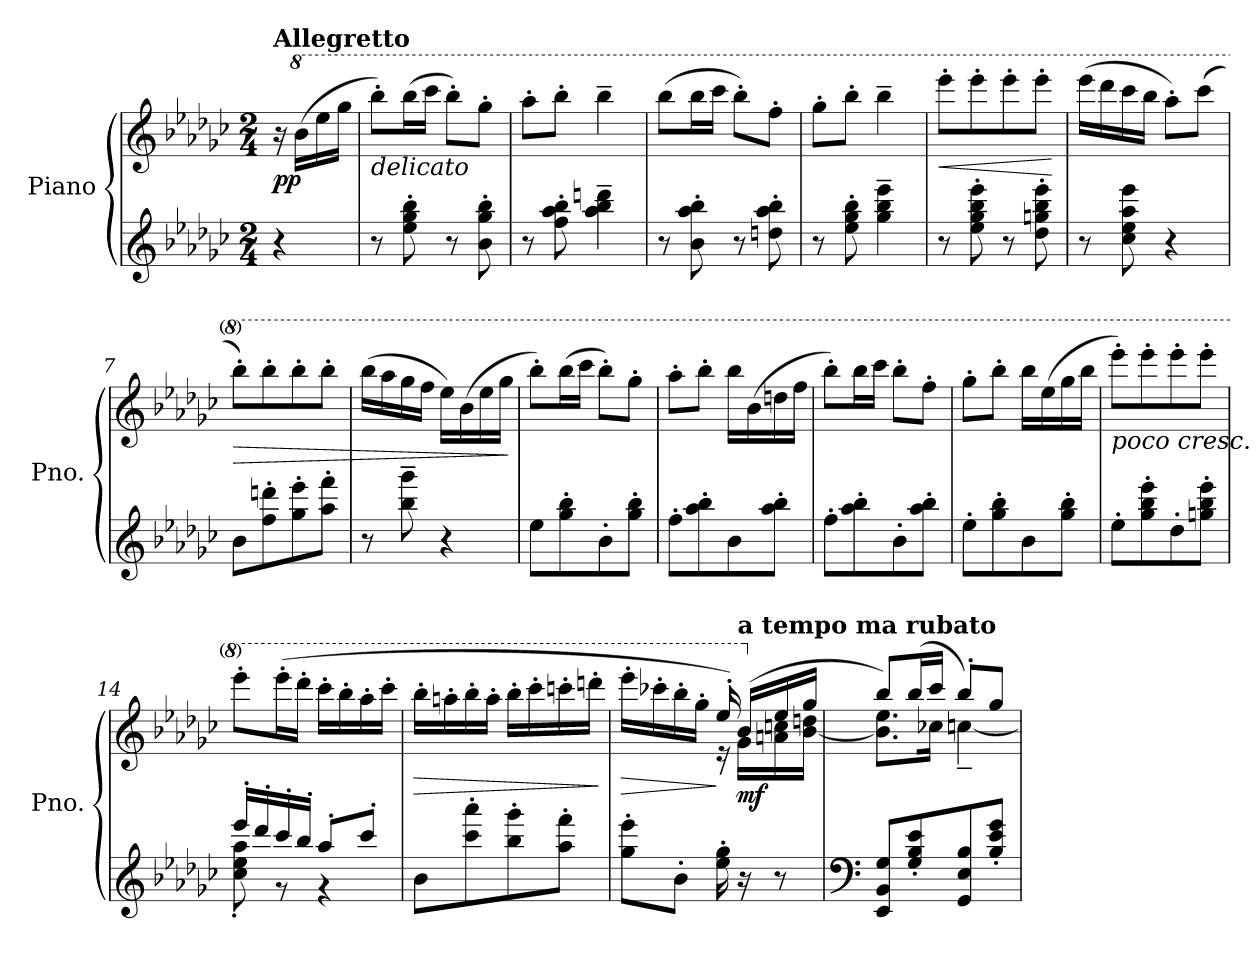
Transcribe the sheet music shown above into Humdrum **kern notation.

**kern	**kern	**dynam
*part1	*part1	*part1
*staff2	*staff1	*staff1/2
*I"Piano	*	*
*I'Pno.	*	*
*clefG2	*clefG2	*
*k[b-e-a-d-g-c-]	*k[b-e-a-d-g-c-]	*
*M2/4	*M2/4	*
=	=	=
!	!LO:TX:a:B:t=Allegretto	!
!	!	!LO:DY:b
4r	16r	pp
*	*8va	*
.	(>16bb-\LL	.
.	16eee-\	.
.	16ggg-\JJ	.
=1	=1	=1
!	!LO:TX:b:i:t=delicato	!
8r	8bbb-'\L)	.
8ee-\' 8gg-\' 8bb-\'	(>16bbb-\L	.
.	16cccc-\JJ	.
8r	8bbb-'\L)	.
8b-\' 8gg-\' 8bb-\'	8ggg-'\J	.
=2	=2	=2
8r	8aaa-'\L	.
8ff\' 8aa-\' 8bb-\'	8bbb-'\J	.
4aa-\~ 4bb-\~ 4dddn\~	4bbb-~\	.
=3	=3	=3
8r	(>8bbb-\L	.
8b-\' 8aa-\' 8bb-\'	16bbb-\L	.
.	16cccc-\JJ	.
8r	8bbb-'\L)	.
8ddn\' 8aa-\' 8bb-\'	8fff'\J	.
=4	=4	=4
8r	8ggg-'\L	.
8ee-\' 8gg-\' 8bb-\'	8bbb-'\J	.
4gg-\~ 4bb-\~ 4eee-\~	4bbb-~\	.
=5	=5	=5
!	!	!LO:HP:b
8r	8eeee-'\L	<
8ee-\' 8gg-\' 8bb-\' 8eee-\'	8eeee-'\	.
8r	8eeee-'\	.
8dd-\' 8ggn\' 8bb-\' 8eee-\'	8eeee-'\J	.
.	.	[
!!LO:LB:g=z
=6	=6	=6
8r	(>16eeee-\LL	.
.	16dddd-\	.
8cc-\ 8ee-\ 8aa-\ 8eee-\	16cccc-\	.
.	16bbb-\JJ	.
4r	8aaa-'\L)	.
.	(>8cccc-\J	.
=7	=7	=7
!	!	!LO:HP:b
8b-\L	8bbb-'\L)	>
8ff\' 8dddn\'	8bbb-'\	.
8gg-\' 8eee-\'	8bbb-'\	.
8aa-\' 8fff\'J	8bbb-'\J	.
=8	=8	=8
8r	(>16bbb-\LL	.
.	16aaa-\	.
8bb-\~ 8ggg-\~	16ggg-\	.
.	16fff\JJ	.
4r	16eee-\LL)	.
.	(>16bb-\	.
.	16eee-\	.
.	16ggg-\JJ	.
.	.	]
=9	=9	=9
8ee-\L	8bbb-'\L)	.
8gg-\' 8bb-\'	(>16bbb-\L	.
.	16cccc-\JJ	.
8b-'\	8bbb-'\L)	.
8gg-\' 8bb-\'J	8ggg-'\J	.
=10	=10	=10
8ff'\L	8aaa-'\L	.
8aa-\' 8bb-\'	8bbb-'\J	.
8b-\	16bbb-\LL	.
.	(>16bb-\	.
8aa-\' 8bb-\'J	16dddn\	.
.	16fff\JJ	.
!!LO:LB:g=z
=11	=11	=11
8ff'\L	8bbb-'\L)	.
8aa-\' 8bb-\'	16bbb-\L	.
.	16cccc-\JJ	.
8b-'\	8bbb-'\L	.
8aa-\' 8bb-\'J	8fff'\J	.
=12	=12	=12
8ee-'\L	8ggg-'\L	.
8gg-\' 8bb-\'	8bbb-'\J	.
8b-\	16bbb-\LL	.
.	(>16eee-\	.
8gg-\' 8bb-\'J	16ggg-\	.
.	16bbb-\JJ	.
=13	=13	=13
!	!LO:TX:b:i:t=poco cresc.	!
8ee-'\L	8eeee-'\L)	.
8gg-\' 8bb-\' 8eee-\'	8eeee-'\	.
8dd-'\	8eeee-'\	.
8ggn\' 8bb-\' 8eee-\'J	8eeee-'\J	.
=14	=14	=14
*^	*	*
16eee-'/LL	8cc-\' 8ee-\' 8aa-\'	8eeee-'\L	.
16ddd-'/	.	.	.
16ccc-'/	8r	(>16eeee-'\L	.
16bb-'/JJ	.	16dddd-'\JJ	.
8aa-'/L	4r	16cccc-'\LL	.
.	.	16bbb-'\	.
8ccc-'/J	.	16aaa-'\	.
.	.	16cccc-'\JJ	.
*v	*v	*	*
=15	=15	=15
!	!	!LO:HP:b
8b-\L	16bbb-'\LL	>
.	16aaan'\	.
8ccc-\' 8aaa-\'	16bbb-'\	.
.	16aaa'\JJ	.
8bb-\' 8ggg-\'	16bbb-'\LL	.
.	16cccc-'\	.
8aa-\' 8fff\'J	16ccccn'\	.
.	16ddddn'\JJ	.
.	.	]
=16	=16	=16
*	*MM60	*
!	!LO:TX:b:B:t=poco rit.	!
!	!	!LO:HP:b
*	*^	*
8gg-\' 8eee-\'L	16eeee-'\LL	4ryy	>
.	16cccc-X'\	.	.
*	*MM55	*	*
8b-'\J	16bbb-'\	.	.
.	16ggg-'\JJ	.	.
16ee-\' 16gg-\'	16eee-'/)	16r	]
*	*X8va	*	*
!	!LO:TX:a:B:t=a tempo ma rubato	!	!
!	!	!	!LO:DY:b
16r	(>16b-/LL	16g-\LL	mf
8r	16ee-/	16an\ 16ccn\	.
.	16gg-/JJ	[16b-\ 16ddn\JJ	.
!!LO:LB:g=z	!!
=17	=17	=17	=17
*clefF4	*	*	*
8EE-/ 8BB-/ 8G-/L	8bb-/L)	8.b-\] 8.ee-\L	.
8G-/' 8B-/' 8e-/'	(>16bb-/L	.	.
.	16ccc-/JJ	16cc-X\Jk	.
8GG-/ 8E-/ 8B-/	8bb-'/L)	[4ccn~\	.
8B-/' 8e-/' 8g-/'J	8gg-/J	.	.
*	*v	*v	*
=	=	=
*-	*-	*-
